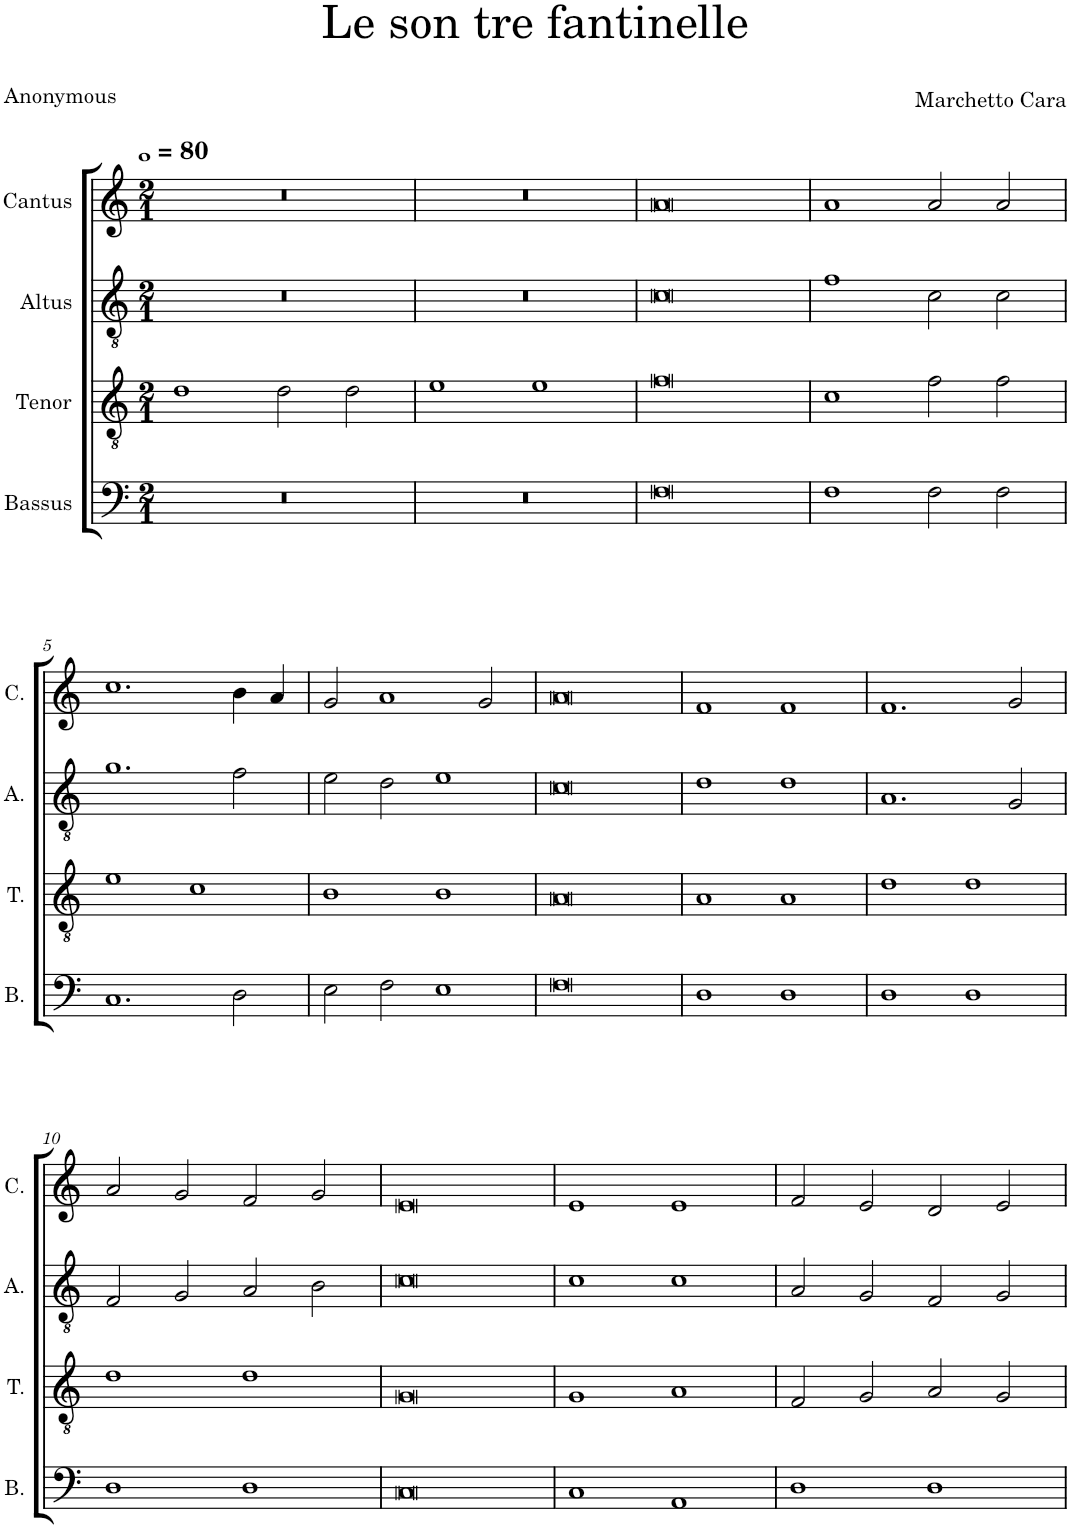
**kern	**kern	**kern	**kern
*part4	*part3	*part2	*part1
*staff4	*staff3	*staff2	*staff1
*I"Bassus	*I"Tenor	*I"Altus	*I"Cantus
*I'B.	*I'T.	*I'A.	*I'C.
*clefF4	*clefGv2	*clefGv2	*clefG2
*k[]	*k[]	*k[]	*k[]
*M2/1	*M2/1	*M2/1	*M2/1
*MM320	*MM320	*MM320	*MM320
=1	=1	=1	=1
0r	1d	0r	0r
.	2d\	.	.
.	2d\	.	.
=2	=2	=2	=2
0r	1e	0r	0r
.	1e	.	.
=3	=3	=3	=3
0F	0f	0c	0a
=4	=4	=4	=4
1F	1c	1f	1a
2F\	2f\	2c\	2a/
2F\	2f\	2c\	2a/
!!LO:LB:g=z
=5	=5	=5	=5
1.C	1e	1.g	1.cc
.	1c	.	.
2D\	.	2f\	4b\
.	.	.	4a/
=6	=6	=6	=6
2E\	1B	2e\	2g/
2F\	.	2d\	1a
1E	1B	1e	.
.	.	.	2g/
=7	=7	=7	=7
0F	0A	0c	0a
=8	=8	=8	=8
1D	1A	1d	1f
1D	1A	1d	1f
=9	=9	=9	=9
1D	1d	1.A	1.f
1D	1d	.	.
.	.	2G/	2g/
!!LO:LB:g=z
=10	=10	=10	=10
1D	1d	2F/	2a/
.	.	2G/	2g/
1D	1d	2A/	2f/
.	.	2B\	2g/
=11	=11	=11	=11
0C	0G	0c	0e
=12	=12	=12	=12
1C	1G	1c	1e
1AA	1A	1c	1e
=13	=13	=13	=13
1D	2F/	2A/	2f/
.	2G/	2G/	2e/
1D	2A/	2F/	2d/
.	2G/	2G/	2e/
=	=	=	=
*-	*-	*-	*-
